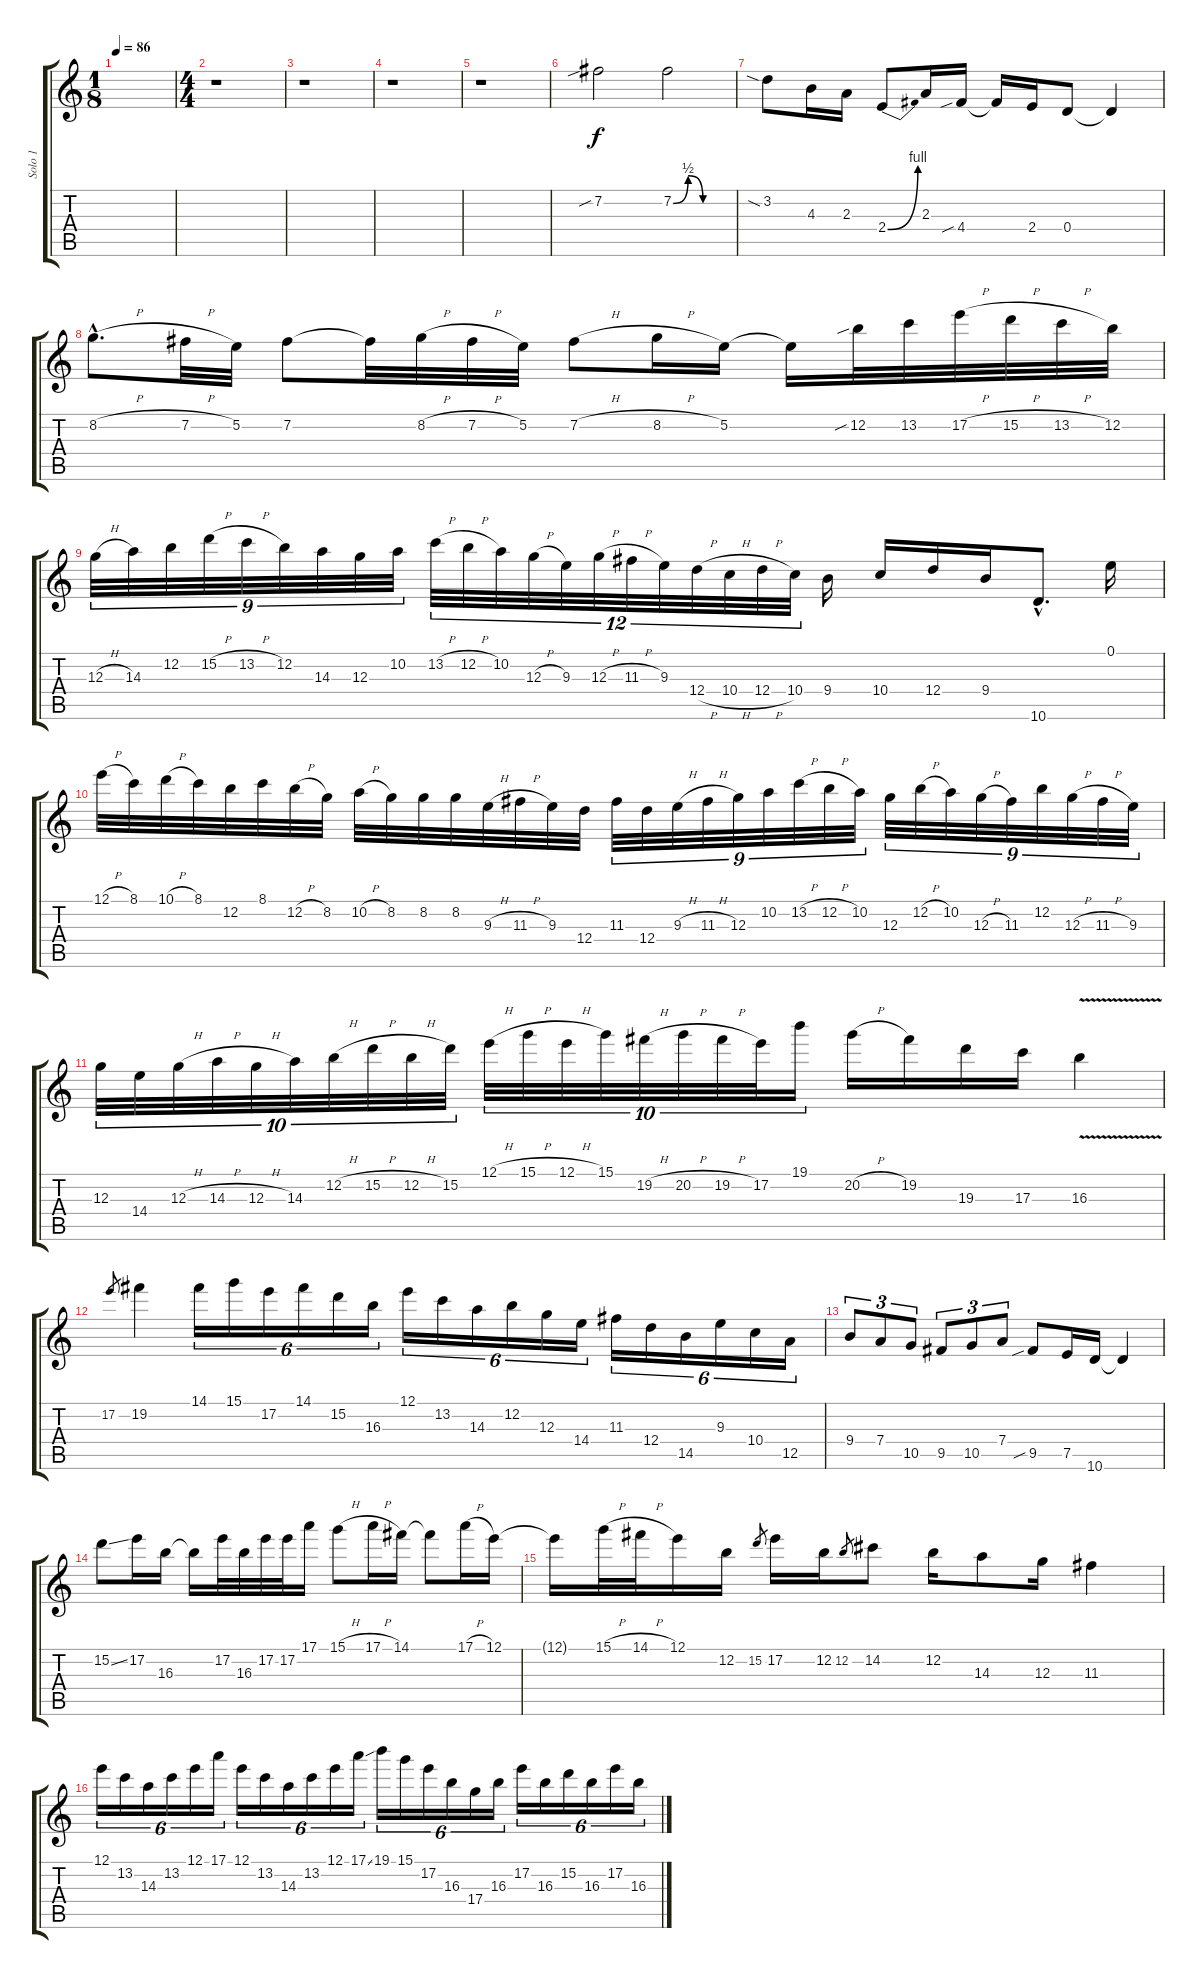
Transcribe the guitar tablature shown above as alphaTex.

\track ("Solo 1" "Solo 1") {instrument distortionguitar}
\staff {score tabs}
\tuning (E4 B3 G3 D3 A2 E2) {hide}
\ts (1 8)
\tempo 86
\clef g2
\ks c
|
\ts (4 4)
r.1 |
r.1 |
r.1 |
r.1 |
7.2{sib}.2 7.2{be (custom 0 0 15 2 30 0 60 0)}.2 |
3.2{sia}.8 4.3.16 2.3.16 2.4{be (bend 0 0 60 4)}.8 2.3.16 4.4{sib}.16 4.4{t}.16 2.4.16 0.4.8 0.4{t}.4 |
8.2{h hac}.8{d} 7.2{h}.32 5.2.32 7.2.8 7.2{t}.32 8.2{h}.32 7.2{h}.32 5.2.32 7.2{h}.8 8.2{h}.16 5.2.16 5.2{t}.16 12.2{sib}.32 13.2.32 17.2{h}.32 15.2{h}.32 13.2{h}.32 12.2.32 |
12.3{h}.32{tu (9 8)} 14.3.32{tu (9 8)} 12.2.32{tu (9 8)} 15.2{h}.32{tu (9 8)} 13.2{h}.32{tu (9 8)} 12.2.32{tu (9 8)} 14.3.32{tu (9 8)} 12.3.32{tu (9 8)} 10.2.32{tu (9 8)} 13.2{h}.32{tu (12 8)} 12.2{h}.32{tu (12 8)} 10.2.32{tu (12 8)} 12.3{h}.32{tu (12 8)} 9.3.32{tu (12 8)} 12.3{h}.32{tu (12 8)} 11.3{h}.32{tu (12 8)} 9.3.32{tu (12 8)} 12.4{h}.32{tu (12 8)} 10.4{h}.32{tu (12 8)} 12.4{h}.32{tu (12 8)} 10.4.32{tu (12 8)} 9.4.16 10.4.16 12.4.16 9.4.16 10.6{hac}.8{d} 0.1.16 |
12.1{h}.32 8.1.32 10.1{h}.32 8.1.32 12.2.32 8.1.32 12.2{h}.32 8.2.32 10.2{h}.32 8.2.32 8.2.32 8.2.32 9.3{h}.32 11.3{h}.32 9.3.32 12.4.32 11.3.32{tu (9 8)} 12.4.32{tu (9 8)} 9.3{h}.32{tu (9 8)} 11.3{h}.32{tu (9 8)} 12.3.32{tu (9 8)} 10.2.32{tu (9 8)} 13.2{h}.32{tu (9 8)} 12.2{h}.32{tu (9 8)} 10.2.32{tu (9 8)} 12.3.32{tu (9 8)} 12.2{h}.32{tu (9 8)} 10.2.32{tu (9 8)} 12.3{h}.32{tu (9 8)} 11.3.32{tu (9 8)} 12.2.32{tu (9 8)} 12.3{h}.32{tu (9 8)} 11.3{h}.32{tu (9 8)} 9.3.32{tu (9 8)} |
12.3.32{tu (10 8)} 14.4.32{tu (10 8)} 12.3{h}.32{tu (10 8)} 14.3{h}.32{tu (10 8)} 12.3{h}.32{tu (10 8)} 14.3.32{tu (10 8)} 12.2{h}.32{tu (10 8)} 15.2{h}.32{tu (10 8)} 12.2{h}.32{tu (10 8)} 15.2.32{tu (10 8)} 12.1{h}.32{tu (10 8)} 15.1{h}.32{tu (10 8)} 12.1{h}.32{tu (10 8)} 15.1.32{tu (10 8)} 19.2{h}.32{tu (10 8)} 20.2{h}.32{tu (10 8)} 19.2{h}.32{tu (10 8)} 17.2.32{tu (10 8)} 19.1.16{tu (10 8)} 20.2{h}.16 19.2.16 19.3.16 17.3.16 16.3{v}.4 |
17.2.8{gr} 19.2.4 14.1.16{tu (6 4)} 15.1.16{tu (6 4)} 17.2.16{tu (6 4)} 14.1.16{tu (6 4)} 15.2.16{tu (6 4)} 16.3.16{tu (6 4)} 12.1.16{tu (6 4)} 13.2.16{tu (6 4)} 14.3.16{tu (6 4)} 12.2.16{tu (6 4)} 12.3.16{tu (6 4)} 14.4.16{tu (6 4)} 11.3.16{tu (6 4)} 12.4.16{tu (6 4)} 14.5.16{tu (6 4)} 9.3.16{tu (6 4)} 10.4.16{tu (6 4)} 12.5.16{tu (6 4)} |
9.4.8{tu (3 2)} 7.4.8{tu (3 2)} 10.5.8{tu (3 2)} 9.5.8{tu (3 2)} 10.5.8{tu (3 2)} 7.4.8{tu (3 2)} 9.5{sib}.8 7.5.16 10.6.16 10.6{t}.4 |
15.2{ss}.8 17.2.16 16.3.16 16.3{t}.16 17.2.32 16.3.32 17.2.32 17.2.32 17.1.16 15.1{h}.8 17.1{h}.16 14.1.16 14.1{t}.8 17.1{h}.16 12.1.16 |
12.1{t}.16 15.1{h}.32 14.1{h}.32 12.1.16 12.2.16 15.2.8{gr} 17.2.16 12.2.16 12.2.8{gr} 14.2.8 12.2.16 14.3.8 12.3.16 11.3.4 |
12.1.16{tu (6 4)} 13.2.16{tu (6 4)} 14.3.16{tu (6 4)} 13.2.16{tu (6 4)} 12.1.16{tu (6 4)} 17.1.16{tu (6 4)} 12.1.16{tu (6 4)} 13.2.16{tu (6 4)} 14.3.16{tu (6 4)} 13.2.16{tu (6 4)} 12.1.16{tu (6 4)} 17.1{ss}.16{tu (6 4)} 19.1.16{tu (6 4)} 15.1.16{tu (6 4)} 17.2.16{tu (6 4)} 16.3.16{tu (6 4)} 17.4.16{tu (6 4)} 16.3.16{tu (6 4)} 17.2.16{tu (6 4)} 16.3.16{tu (6 4)} 15.2.16{tu (6 4)} 16.3.16{tu (6 4)} 17.2.16{tu (6 4)} 16.3.16{tu (6 4)}
